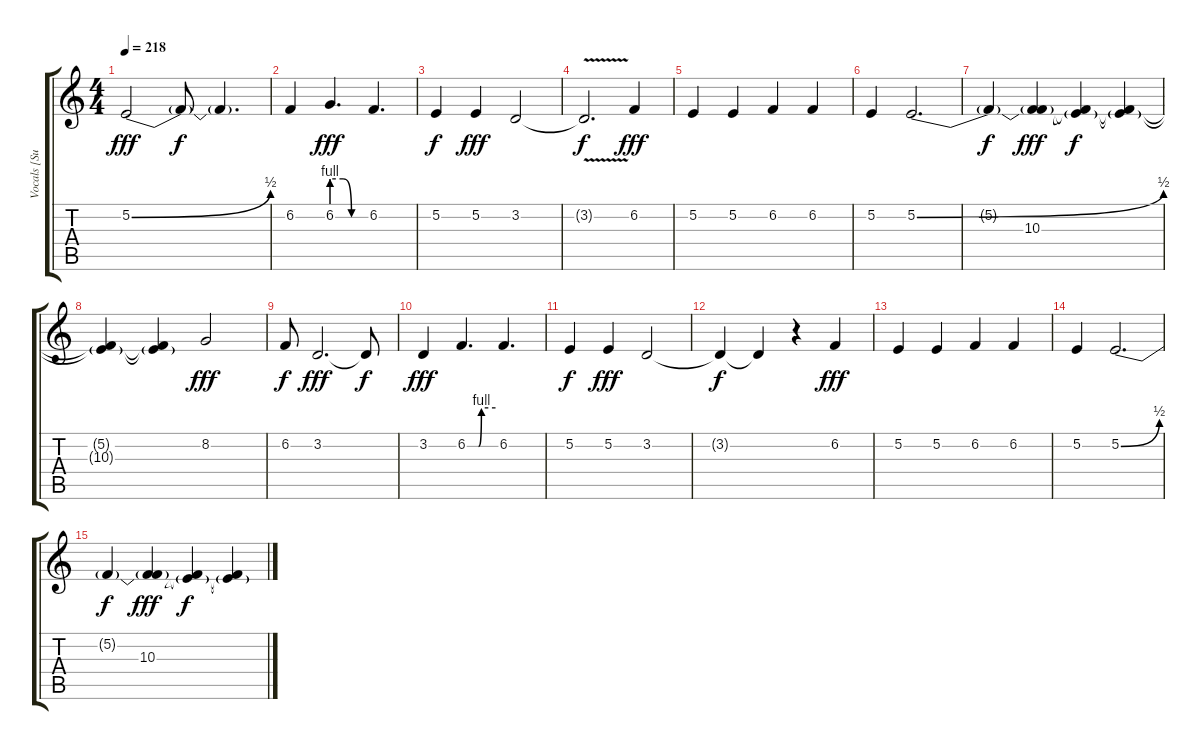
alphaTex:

\track ("Vocals [Sully Erna]" "Vocals [Su") {instrument violin}
\staff {score tabs}
\tuning (E4 B3 G3 D3 A2 E2) {hide}
\ts (4 4)
\tempo 218
\clef g2
\ks c
5.2{be (bend 0 0 60 2)}.2{dy fff} 5.2{t}.8{dy f} 5.2{t}.4{d} |
6.2.4 6.2{be (custom 0 4 20 4 35 0 60 0)}.4{d dy fff} 6.2.4{d} |
5.2.4{dy f} 5.2.4{dy fff} 3.2.2 |
3.2{v t}.2{d dy f} 6.2.4{dy fff} |
5.2.4 5.2.4 6.2.4 6.2.4 |
5.2.4 5.2{be (bend 0 0 60 2)}.2{d} |
5.2{t}.4{dy f} (5.2{t} 10.3).4{dy fff} (5.2{t} 10.3{t}).4{dy f} (5.2{t} 10.3{t}).4 |
(5.2{t} 10.3{t}).4 (5.2{t} 10.3{t}).4 8.2.2{dy fff} |
6.2.8{dy f} 3.2.2{d dy fff} 3.2{t}.8{dy f} |
3.2.4{dy fff} 6.2{be (custom 0 0 24 0 30 4 60 4)}.4{d} 6.2.4{d} |
5.2.4{dy f} 5.2.4{dy fff} 3.2.2 |
3.2{t}.4{dy f} 3.2{t}.4 r.4 6.2.4{dy fff} |
5.2.4 5.2.4 6.2.4 6.2.4 |
5.2.4 5.2{be (bend 0 0 60 2)}.2{d} |
5.2{t}.4{dy f} (5.2{t} 10.3).4{dy fff} (5.2{t} 10.3{t}).4{dy f} (5.2{t} 10.3{t}).4
